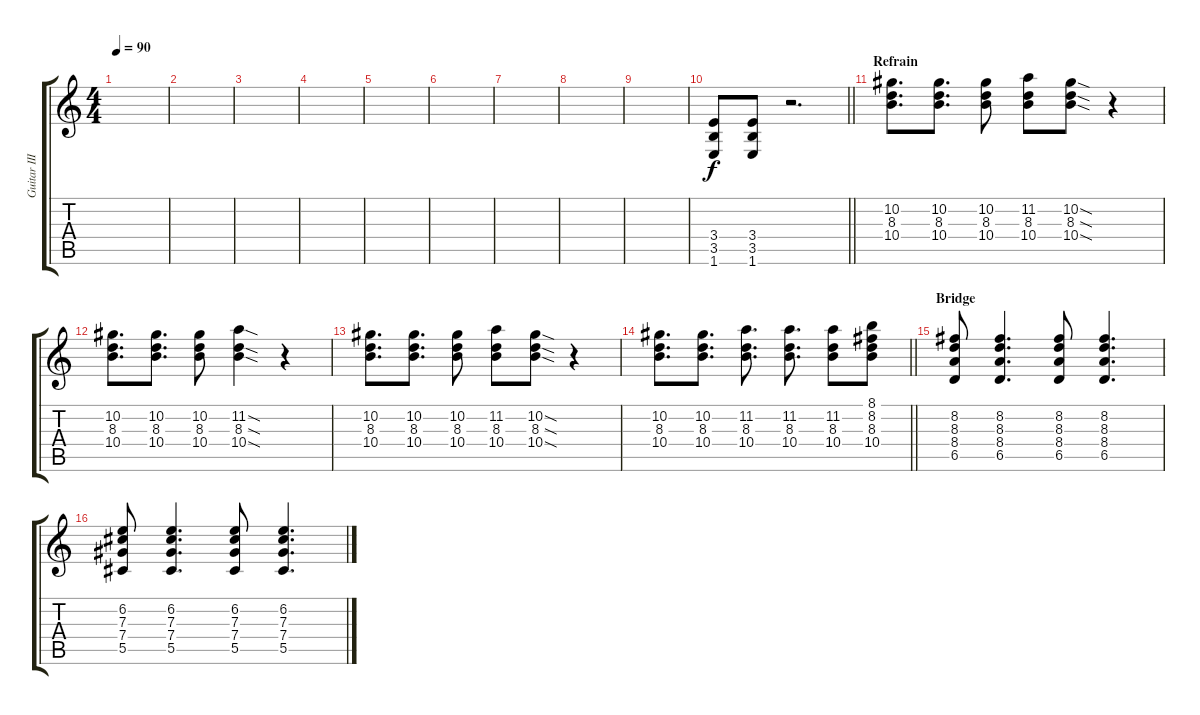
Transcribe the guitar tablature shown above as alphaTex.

\track ("Guitar III (Richard Fortus)" "Guitar III") {instrument distortionguitar}
\staff {score tabs}
\tuning (Eb4 Bb3 Gb3 Db3 Ab2 Eb2) {hide}
\ts (4 4)
\tempo 90
\clef g2
\ks c
|
|
|
|
|
|
|
|
|
\barLineRight lightlight
(3.4 3.5 1.6).8{volume 13} (3.4 3.5 1.6).8 r.2{d} |
\section ("" "Refrain")
(10.2 8.3 10.4).8{d volume 11} (10.2 8.3 10.4).8{d} (10.2 8.3 10.4).8 (11.2 8.3 10.4).8 (10.2{sod} 8.3{sod} 10.4{sod}).8 r.4 |
(10.2 8.3 10.4).8{d} (10.2 8.3 10.4).8{d} (10.2 8.3 10.4).8 (11.2{sod} 8.3{sod} 10.4{sod}).4 r.4 |
(10.2 8.3 10.4).8{d} (10.2 8.3 10.4).8{d} (10.2 8.3 10.4).8 (11.2 8.3 10.4).8 (10.2{sod} 8.3{sod} 10.4{sod}).8 r.4 |
\barLineRight lightlight
(10.2 8.3 10.4).8{d} (10.2 8.3 10.4).8{d} (11.2 8.3 10.4).8{d} (11.2 8.3 10.4).8{d} (11.2 8.3 10.4).8 (8.1 8.2 8.3 10.4).8 |
\section ("" "Bridge")
(8.2 8.3 8.4 6.5).8{volume 13 instrument overdrivenguitar} (8.2 8.3 8.4 6.5).4{d} (8.2 8.3 8.4 6.5).8 (8.2 8.3 8.4 6.5).4{d} |
(6.2 7.3 7.4 5.5).8 (6.2 7.3 7.4 5.5).4{d} (6.2 7.3 7.4 5.5).8 (6.2 7.3 7.4 5.5).4{d}
